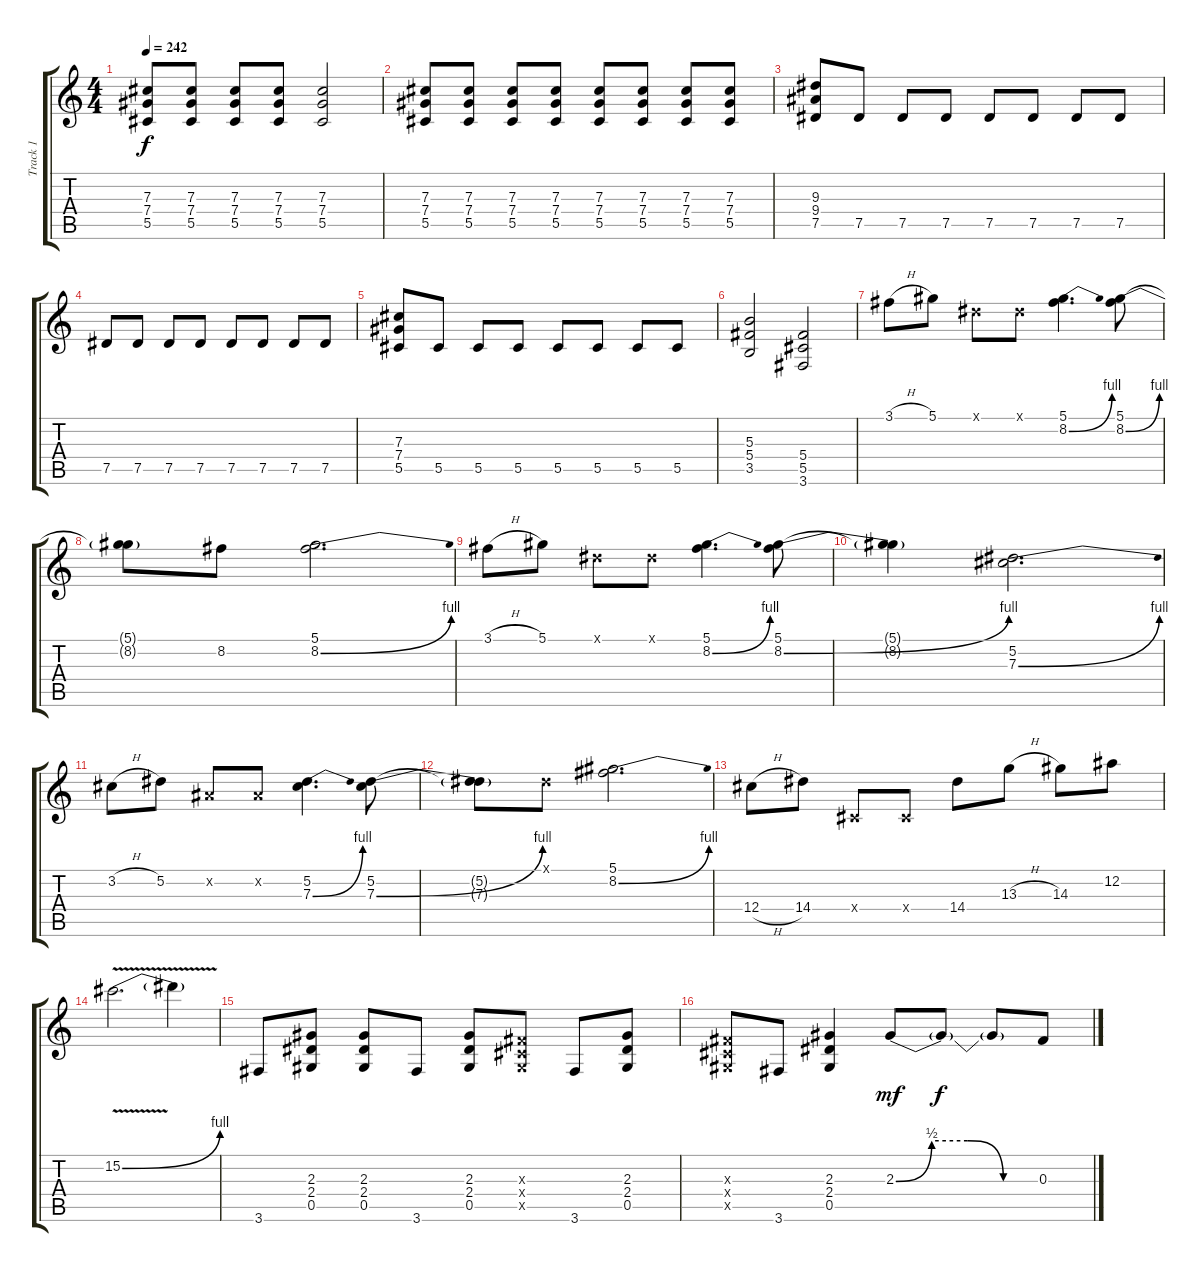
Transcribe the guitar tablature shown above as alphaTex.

\track ("Track 1" "Track 1") {instrument overdrivenguitar}
\staff {score tabs}
\tuning (Eb4 Bb3 Gb3 Db3 Ab2 Eb2) {hide}
\ts (4 4)
\tempo 242
\clef g2
\ks c
(7.3 7.4 5.5).8{dy f} (7.3 7.4 5.5).8 (7.3 7.4 5.5).8 (7.3 7.4 5.5).8 (7.3 7.4 5.5).2 |
(7.3 7.4 5.5).8 (7.3 7.4 5.5).8 (7.3 7.4 5.5).8 (7.3 7.4 5.5).8 (7.3 7.4 5.5).8 (7.3 7.4 5.5).8 (7.3 7.4 5.5).8 (7.3 7.4 5.5).8 |
(9.3 9.4 7.5).8 7.5.8 7.5.8 7.5.8 7.5.8 7.5.8 7.5.8 7.5.8 |
7.5.8 7.5.8 7.5.8 7.5.8 7.5.8 7.5.8 7.5.8 7.5.8 |
(7.3 7.4 5.5).8 5.5.8 5.5.8 5.5.8 5.5.8 5.5.8 5.5.8 5.5.8 |
(5.3 5.4 3.5).2 (5.4 5.5 3.6).2 |
3.1{h}.8 5.1.8 0.1{x}.8 0.1{x}.8 (5.1 8.2{be (bend 0 0 60 4)}).4{d} (5.1 8.2{be (bend 0 0 60 4)}).8 |
(5.1{t} 8.2{t}).8 8.2.8 (5.1 8.2{be (bend 0 0 60 4)}).2{d} |
3.1{h}.8 5.1.8 0.1{x}.8 0.1{x}.8 (5.1 8.2{be (bend 0 0 60 4)}).4{d} (5.1 8.2{be (bend 0 0 60 4)}).8 |
(5.1{t} 8.2{t}).4 (5.2 7.3{be (bend 0 0 60 4)}).2{d} |
3.2{h}.8 5.2.8 0.2{x}.8 0.2{x}.8 (5.2 7.3{be (bend 0 0 60 4)}).4{d} (5.2 7.3{be (bend 0 0 60 4)}).8 |
(5.2{t} 7.3{t}).8 0.1{x}.8 (5.1 8.2{be (bend 0 0 60 4)}).2{d} |
12.4{h}.8 14.4.8 0.4{x}.8 0.4{x}.8 14.4.8 13.3{h}.8 14.3.8 12.2.8 |
15.2{be (bend 0 0 60 4) v}.2{d} 15.2{t}.4 |
3.6.8 (2.3 2.4 0.5).8 (2.3 2.4 0.5).8 3.6.8 (2.3 2.4 0.5).8 (0.3{x} 0.4{x} 0.5{x}).8 3.6.8 (2.3 2.4 0.5).8 |
(0.3{x} 0.4{x} 0.5{x}).8 3.6.8 (2.3 2.4 0.5).4 2.3{be (custom 0 0 15 2 30 2 45 0 60 0)}.8{dy mf} 2.3{t}.8{dy f} 2.3{t}.8 0.3.8
